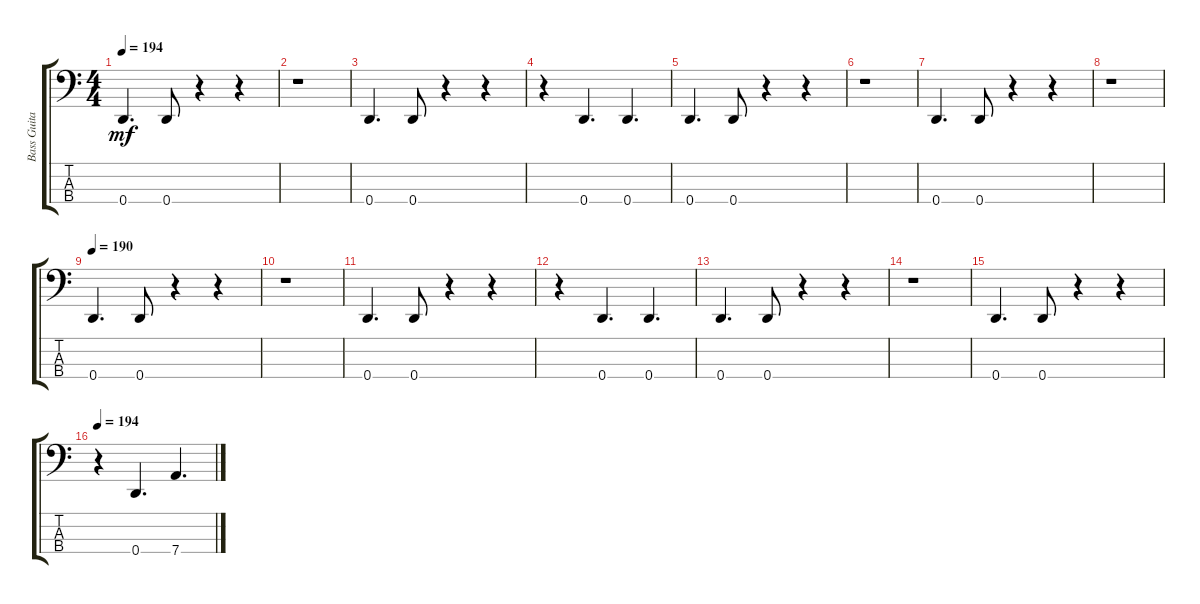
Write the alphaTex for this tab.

\track ("Bass Guitar" "Bass Guita") {instrument electricbassfinger}
\staff {score tabs}
\tuning (G2 D2 A1 D1) {hide}
\ts (4 4)
\tempo 194
\clef f4
\ks c
0.4.4{d dy mf} 0.4.8 r.4 r.4 |
r.1 |
0.4.4{d} 0.4.8 r.4 r.4 |
r.4 0.4.4{d} 0.4.4{d} |
0.4.4{d} 0.4.8 r.4 r.4 |
r.1 |
0.4.4{d} 0.4.8 r.4 r.4 |
r.1 |
\tempo 190
0.4.4{d} 0.4.8 r.4 r.4 |
r.1 |
0.4.4{d} 0.4.8 r.4 r.4 |
r.4 0.4.4{d} 0.4.4{d} |
0.4.4{d} 0.4.8 r.4 r.4 |
r.1 |
0.4.4{d} 0.4.8 r.4 r.4 |
\tempo 194
r.4 0.4.4{d} 7.4.4{d}
